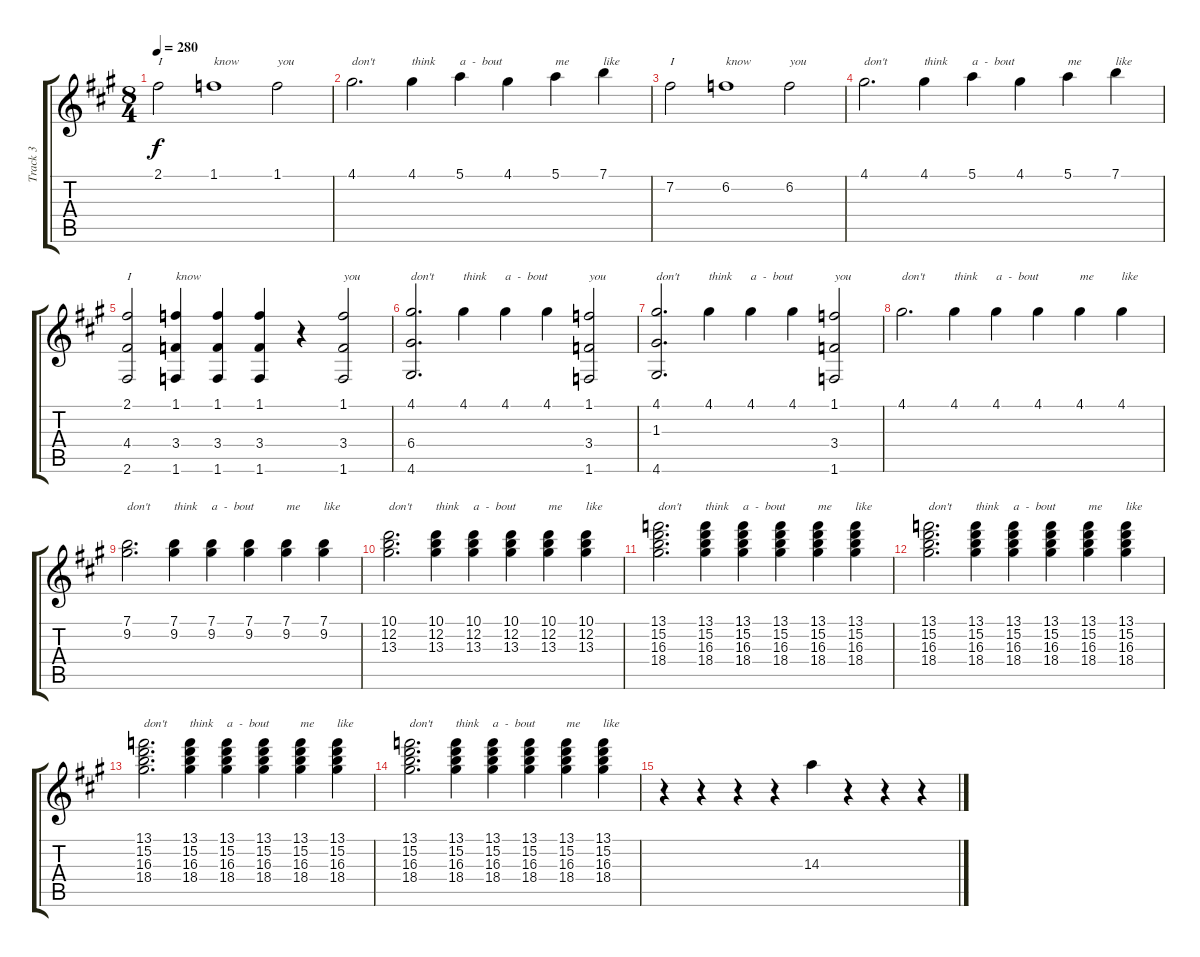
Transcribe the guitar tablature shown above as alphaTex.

\track ("Track 3" "Track 3") {instrument overdrivenguitar}
\staff {score tabs}
\tuning (E4 B3 G3 D3 A2 E2) {hide}
\ts (8 4)
\tempo 280
\clef g2
\ks a
2.1.2{txt "I" dy f} 1.1.1{txt "know"} 1.1.2{txt "you"} |
4.1.2{d txt "don't"} 4.1.4{txt "think"} 5.1.4{txt "a  -  bout"} 4.1.4 5.1.4{txt "me"} 7.1.4{txt "like"} |
7.2.2{txt "I"} 6.2.1{txt "know"} 6.2.2{txt "you"} |
4.1.2{d txt "don't"} 4.1.4{txt "think"} 5.1.4{txt "a  -  bout"} 4.1.4 5.1.4{txt "me"} 7.1.4{txt "like"} |
(2.1 4.4 2.6).2{txt "I"} (1.1 3.4 1.6).4{txt "know"} (1.1 3.4 1.6).4 (1.1 3.4 1.6).4 r.4 (1.1 3.4 1.6).2{txt "you"} |
(4.1 6.4 4.6).2{d txt "don't"} 4.1.4{txt "think"} 4.1.4{txt "a  -  bout"} 4.1.4 (1.1 3.4 1.6).2{txt "you"} |
(4.1 1.3 4.6).2{d txt "don't"} 4.1.4{txt "think"} 4.1.4{txt "a  -  bout"} 4.1.4 (1.1 3.4 1.6).2{txt "you"} |
4.1.2{d txt "don't"} 4.1.4{txt "think"} 4.1.4{txt "a  -  bout"} 4.1.4 4.1.4{txt "me"} 4.1.4{txt "like"} |
(7.1 9.2).2{d txt "don't"} (7.1 9.2).4{txt "think"} (7.1 9.2).4{txt "a  -  bout"} (7.1 9.2).4 (7.1 9.2).4{txt "me"} (7.1 9.2).4{txt "like"} |
(10.1 12.2 13.3).2{d txt "don't"} (10.1 12.2 13.3).4{txt "think"} (10.1 12.2 13.3).4{txt "a  -  bout"} (10.1 12.2 13.3).4 (10.1 12.2 13.3).4{txt "me"} (10.1 12.2 13.3).4{txt "like"} |
(13.1 15.2 16.3 18.4).2{d txt "don't"} (13.1 15.2 16.3 18.4).4{txt "think"} (13.1 15.2 16.3 18.4).4{txt "a  -  bout"} (13.1 15.2 16.3 18.4).4 (13.1 15.2 16.3 18.4).4{txt "me"} (13.1 15.2 16.3 18.4).4{txt "like"} |
(13.1 15.2 16.3 18.4).2{d txt "don't"} (13.1 15.2 16.3 18.4).4{txt "think"} (13.1 15.2 16.3 18.4).4{txt "a  -  bout"} (13.1 15.2 16.3 18.4).4 (13.1 15.2 16.3 18.4).4{txt "me"} (13.1 15.2 16.3 18.4).4{txt "like"} |
(13.1 15.2 16.3 18.4).2{d txt "don't"} (13.1 15.2 16.3 18.4).4{txt "think"} (13.1 15.2 16.3 18.4).4{txt "a  -  bout"} (13.1 15.2 16.3 18.4).4 (13.1 15.2 16.3 18.4).4{txt "me"} (13.1 15.2 16.3 18.4).4{txt "like"} |
(13.1 15.2 16.3 18.4).2{d txt "don't"} (13.1 15.2 16.3 18.4).4{txt "think"} (13.1 15.2 16.3 18.4).4{txt "a  -  bout"} (13.1 15.2 16.3 18.4).4 (13.1 15.2 16.3 18.4).4{txt "me"} (13.1 15.2 16.3 18.4).4{txt "like"} |
r.4 r.4 r.4 r.4 14.3.4 r.4 r.4 r.4
